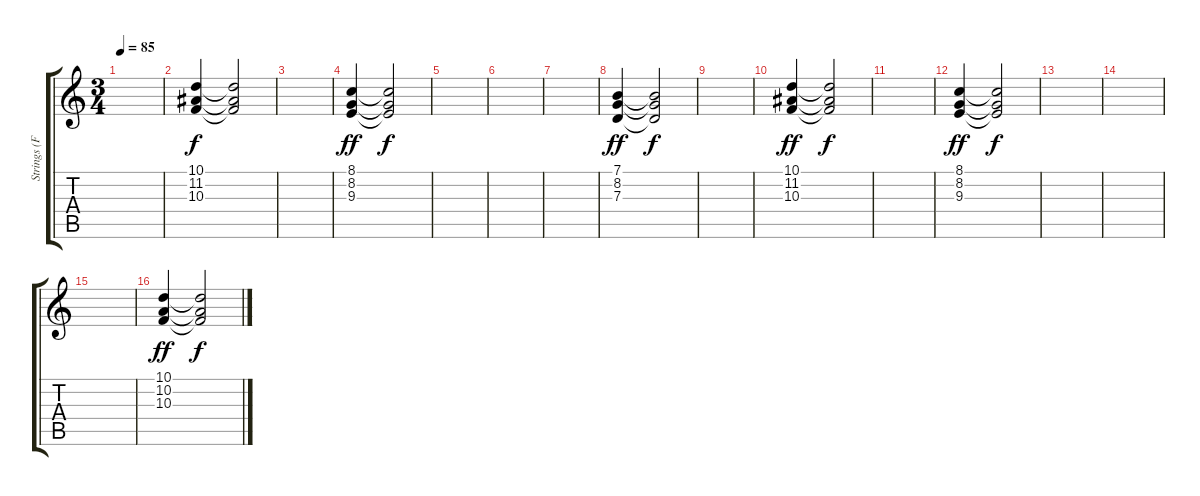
\track ("Strings (Fade Out)" "Strings (F") {instrument stringensemble1}
\staff {score tabs}
\tuning (E4 B3 G3 D3 A2 E2) {hide}
\ts (3 4)
\tempo 85
\clef g2
\ks c
|
(10.1 11.2 10.3).4{volume 11} (10.1{t} 11.2{t} 10.3{t}).2{dy f volume 5} |
|
(8.1 8.2 9.3).4{dy ff volume 11} (8.1{t} 8.2{t} 9.3{t}).2{dy f volume 5} |
|
|
|
(7.1 8.2 7.3).4{dy ff volume 11} (7.1{t} 8.2{t} 7.3{t}).2{dy f volume 5} |
|
(10.1 11.2 10.3).4{dy ff volume 11} (10.1{t} 11.2{t} 10.3{t}).2{dy f volume 5} |
|
(8.1 8.2 9.3).4{dy ff volume 11} (8.1{t} 8.2{t} 9.3{t}).2{dy f volume 5} |
|
|
|
(10.1 10.2 10.3).4{dy ff volume 11} (10.1{t} 10.2{t} 10.3{t}).2{dy f volume 5}
